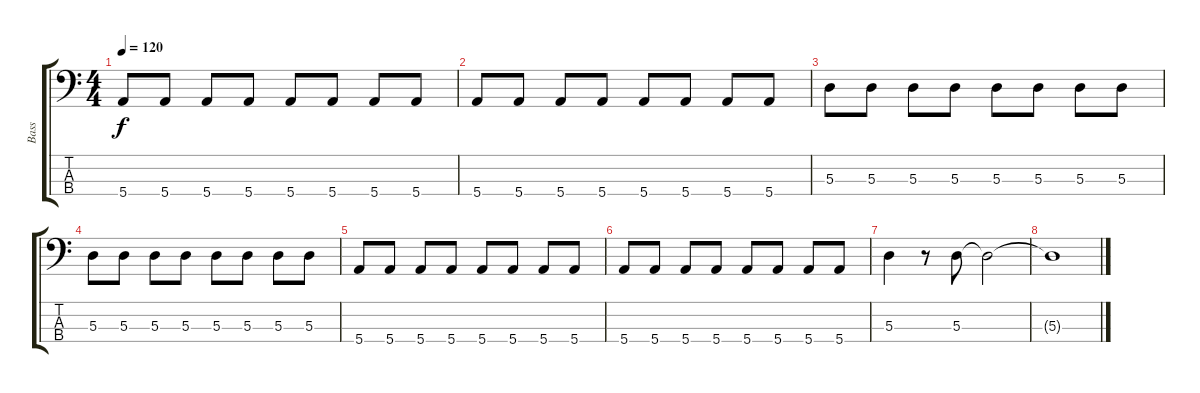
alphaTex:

\track ("Bass" "Bass") {instrument electricbasspick}
\staff {score tabs}
\tuning (G2 D2 A1 E1) {hide}
\ts (4 4)
\tempo 120
\clef f4
\ks c
5.4.8{dy f} 5.4.8 5.4.8 5.4.8 5.4.8 5.4.8 5.4.8 5.4.8 |
5.4.8 5.4.8 5.4.8 5.4.8 5.4.8 5.4.8 5.4.8 5.4.8 |
5.3.8 5.3.8 5.3.8 5.3.8 5.3.8 5.3.8 5.3.8 5.3.8 |
5.3.8 5.3.8 5.3.8 5.3.8 5.3.8 5.3.8 5.3.8 5.3.8 |
5.4.8 5.4.8 5.4.8 5.4.8 5.4.8 5.4.8 5.4.8 5.4.8 |
5.4.8 5.4.8 5.4.8 5.4.8 5.4.8 5.4.8 5.4.8 5.4.8 |
5.3.4 r.8 5.3.8 5.3{t}.2 |
5.3{t}.1
